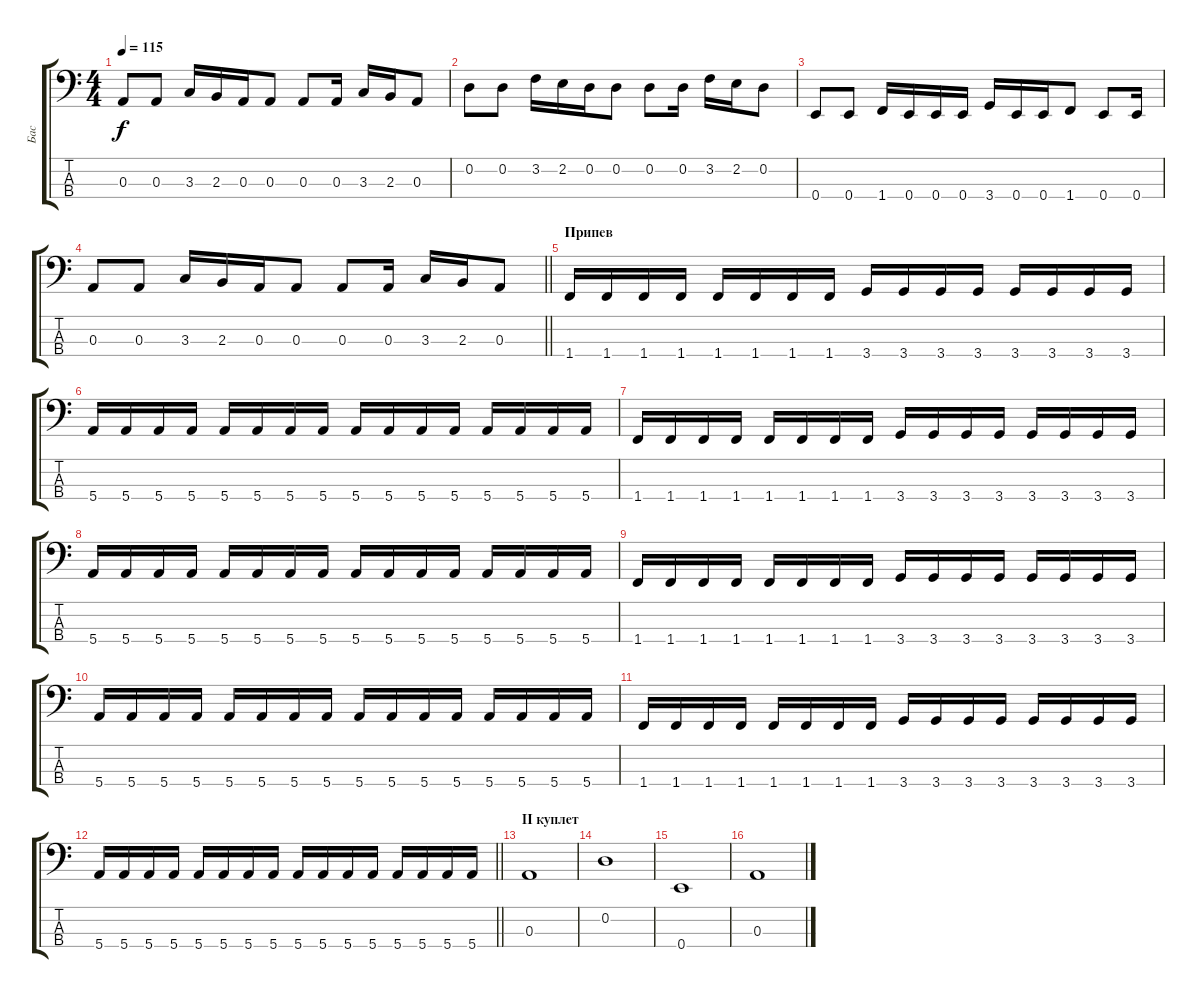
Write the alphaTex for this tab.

\track ("Бас" "Бас") {instrument electricbasspick}
\staff {score tabs}
\tuning (G2 D2 A1 E1) {hide}
\ts (4 4)
\tempo 115
\clef f4
\ks aminor
0.3.8{dy f} 0.3.8 3.3.16 2.3.16 0.3.16 0.3.8 0.3.8 0.3.16 3.3.16 2.3.16 0.3.8 |
0.2.8 0.2.8 3.2.16 2.2.16 0.2.16 0.2.8 0.2.8 0.2.16 3.2.16 2.2.16 0.2.8 |
0.4.8 0.4.8 1.4.16 0.4.16 0.4.16 0.4.16 3.4.16 0.4.16 0.4.16 1.4.8 0.4.8 0.4.16 |
\barLineRight lightlight
0.3.8 0.3.8 3.3.16 2.3.16 0.3.16 0.3.8 0.3.8 0.3.16 3.3.16 2.3.16 0.3.8 |
\section ("" "Припев")
1.4.16 1.4.16 1.4.16 1.4.16 1.4.16 1.4.16 1.4.16 1.4.16 3.4.16 3.4.16 3.4.16 3.4.16 3.4.16 3.4.16 3.4.16 3.4.16 |
5.4.16 5.4.16 5.4.16 5.4.16 5.4.16 5.4.16 5.4.16 5.4.16 5.4.16 5.4.16 5.4.16 5.4.16 5.4.16 5.4.16 5.4.16 5.4.16 |
1.4.16 1.4.16 1.4.16 1.4.16 1.4.16 1.4.16 1.4.16 1.4.16 3.4.16 3.4.16 3.4.16 3.4.16 3.4.16 3.4.16 3.4.16 3.4.16 |
5.4.16 5.4.16 5.4.16 5.4.16 5.4.16 5.4.16 5.4.16 5.4.16 5.4.16 5.4.16 5.4.16 5.4.16 5.4.16 5.4.16 5.4.16 5.4.16 |
1.4.16 1.4.16 1.4.16 1.4.16 1.4.16 1.4.16 1.4.16 1.4.16 3.4.16 3.4.16 3.4.16 3.4.16 3.4.16 3.4.16 3.4.16 3.4.16 |
5.4.16 5.4.16 5.4.16 5.4.16 5.4.16 5.4.16 5.4.16 5.4.16 5.4.16 5.4.16 5.4.16 5.4.16 5.4.16 5.4.16 5.4.16 5.4.16 |
1.4.16 1.4.16 1.4.16 1.4.16 1.4.16 1.4.16 1.4.16 1.4.16 3.4.16 3.4.16 3.4.16 3.4.16 3.4.16 3.4.16 3.4.16 3.4.16 |
\barLineRight lightlight
5.4.16 5.4.16 5.4.16 5.4.16 5.4.16 5.4.16 5.4.16 5.4.16 5.4.16 5.4.16 5.4.16 5.4.16 5.4.16 5.4.16 5.4.16 5.4.16 |
\section ("" "II куплет")
0.3.1 |
0.2.1 |
0.4.1 |
0.3.1
